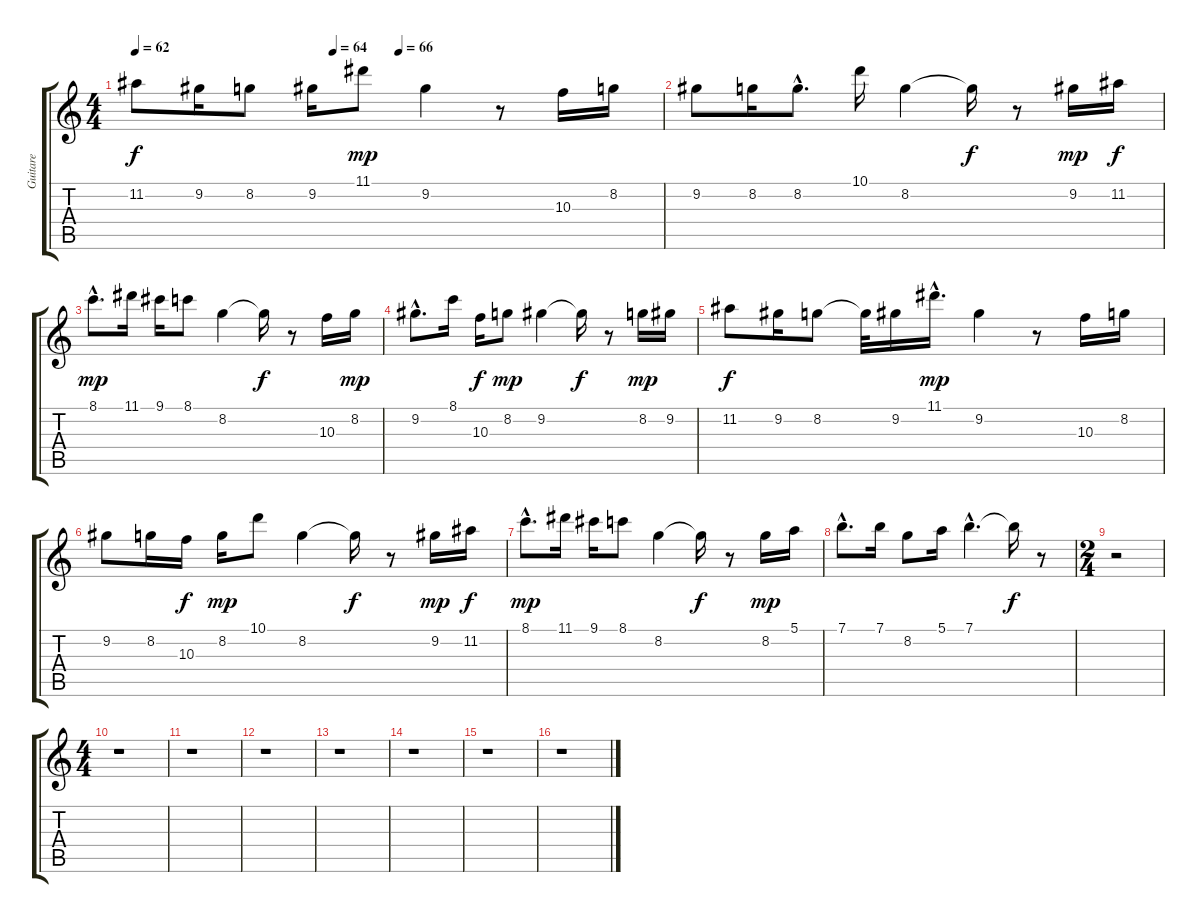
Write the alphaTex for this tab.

\track ("Guitare" "Guitare") {instrument acousticguitarsteel}
\staff {score tabs}
\tuning (E4 B3 G3 D3 A2 E2) {hide}
\ts (4 4)
\tempo 62
\tempo (64 0.375)
\tempo (66 0.5)
\clef g2
\ks c
11.2.8{dy f} 9.2.16 8.2.8 9.2.16 11.1.8{dy mp} 9.2.4 r.8 10.3.16 8.2.16 |
9.2.8 8.2.16 8.2{hac}.8{d} 10.1.16 8.2.4 8.2{t}.16{dy f} r.8 9.2.16{dy mp} 11.2.16{dy f} |
8.1{hac}.8{d dy mp} 11.1.16 9.1.16 8.1.8 8.2.4 8.2{t}.16{dy f} r.8 10.3.16 8.2.16{dy mp} |
9.2{hac}.8{d} 8.1.16 10.3.16{dy f} 8.2.8{dy mp} 9.2.4 9.2{t}.16{dy f} r.8 8.2.16{dy mp} 9.2.16 |
11.2.8{dy f} 9.2.16 8.2.8 8.2{t}.32 9.2.16 11.1{hac}.16{d dy mp} 9.2.4 r.8 10.3.16 8.2.16 |
9.2.8 8.2.16 10.3.16{dy f} 8.2.16{dy mp} 10.1.8 8.2.4 8.2{t}.16{dy f} r.8 9.2.16{dy mp} 11.2.16{dy f} |
8.1{hac}.8{d dy mp} 11.1.16 9.1.16 8.1.8 8.2.4 8.2{t}.16{dy f} r.8 8.2.16{dy mp} 5.1.16 |
7.1{hac}.8{d} 7.1.16 8.2.8 5.1.16 7.1{hac}.4{d} 7.1{t}.16{dy f} r.8 |
\ts (2 4)
r.2 |
\ts (4 4)
r.1 |
r.1 |
r.1 |
r.1 |
r.1 |
r.1 |
r.1
